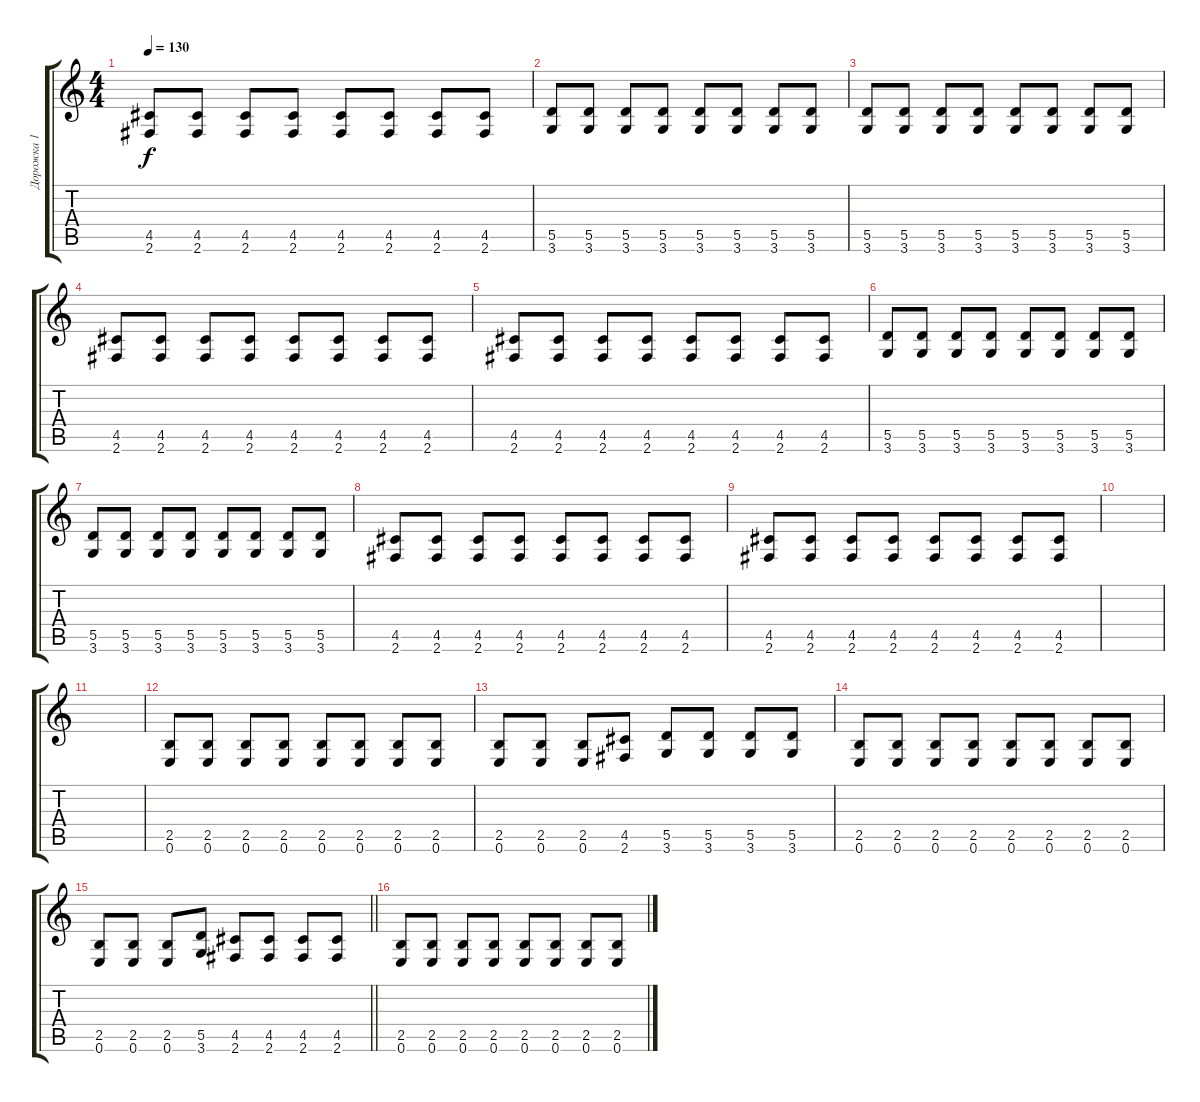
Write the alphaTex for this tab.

\track ("Дорожка 1" "Дорожка 1") {instrument distortionguitar}
\staff {score tabs}
\tuning (E4 B3 G3 D3 A2 E2) {hide}
\ts (4 4)
\tempo 130
\clef g2
\ks c
(4.5 2.6).8{dy f} (4.5 2.6).8 (4.5 2.6).8 (4.5 2.6).8 (4.5 2.6).8 (4.5 2.6).8 (4.5 2.6).8 (4.5 2.6).8 |
(5.5 3.6).8 (5.5 3.6).8 (5.5 3.6).8 (5.5 3.6).8 (5.5 3.6).8 (5.5 3.6).8 (5.5 3.6).8 (5.5 3.6).8 |
(5.5 3.6).8 (5.5 3.6).8 (5.5 3.6).8 (5.5 3.6).8 (5.5 3.6).8 (5.5 3.6).8 (5.5 3.6).8 (5.5 3.6).8 |
(4.5 2.6).8 (4.5 2.6).8 (4.5 2.6).8 (4.5 2.6).8 (4.5 2.6).8 (4.5 2.6).8 (4.5 2.6).8 (4.5 2.6).8 |
(4.5 2.6).8 (4.5 2.6).8 (4.5 2.6).8 (4.5 2.6).8 (4.5 2.6).8 (4.5 2.6).8 (4.5 2.6).8 (4.5 2.6).8 |
(5.5 3.6).8 (5.5 3.6).8 (5.5 3.6).8 (5.5 3.6).8 (5.5 3.6).8 (5.5 3.6).8 (5.5 3.6).8 (5.5 3.6).8 |
(5.5 3.6).8 (5.5 3.6).8 (5.5 3.6).8 (5.5 3.6).8 (5.5 3.6).8 (5.5 3.6).8 (5.5 3.6).8 (5.5 3.6).8 |
(4.5 2.6).8 (4.5 2.6).8 (4.5 2.6).8 (4.5 2.6).8 (4.5 2.6).8 (4.5 2.6).8 (4.5 2.6).8 (4.5 2.6).8 |
(4.5 2.6).8 (4.5 2.6).8 (4.5 2.6).8 (4.5 2.6).8 (4.5 2.6).8 (4.5 2.6).8 (4.5 2.6).8 (4.5 2.6).8 |
|
|
(2.5 0.6).8 (2.5 0.6).8 (2.5 0.6).8 (2.5 0.6).8 (2.5 0.6).8 (2.5 0.6).8 (2.5 0.6).8 (2.5 0.6).8 |
(2.5 0.6).8 (2.5 0.6).8 (2.5 0.6).8 (4.5 2.6).8 (5.5 3.6).8 (5.5 3.6).8 (5.5 3.6).8 (5.5 3.6).8 |
(2.5 0.6).8 (2.5 0.6).8 (2.5 0.6).8 (2.5 0.6).8 (2.5 0.6).8 (2.5 0.6).8 (2.5 0.6).8 (2.5 0.6).8 |
\barLineRight lightlight
(2.5 0.6).8 (2.5 0.6).8 (2.5 0.6).8 (5.5 3.6).8 (4.5 2.6).8 (4.5 2.6).8 (4.5 2.6).8 (4.5 2.6).8 |
(2.5 0.6).8 (2.5 0.6).8 (2.5 0.6).8 (2.5 0.6).8 (2.5 0.6).8 (2.5 0.6).8 (2.5 0.6).8 (2.5 0.6).8
